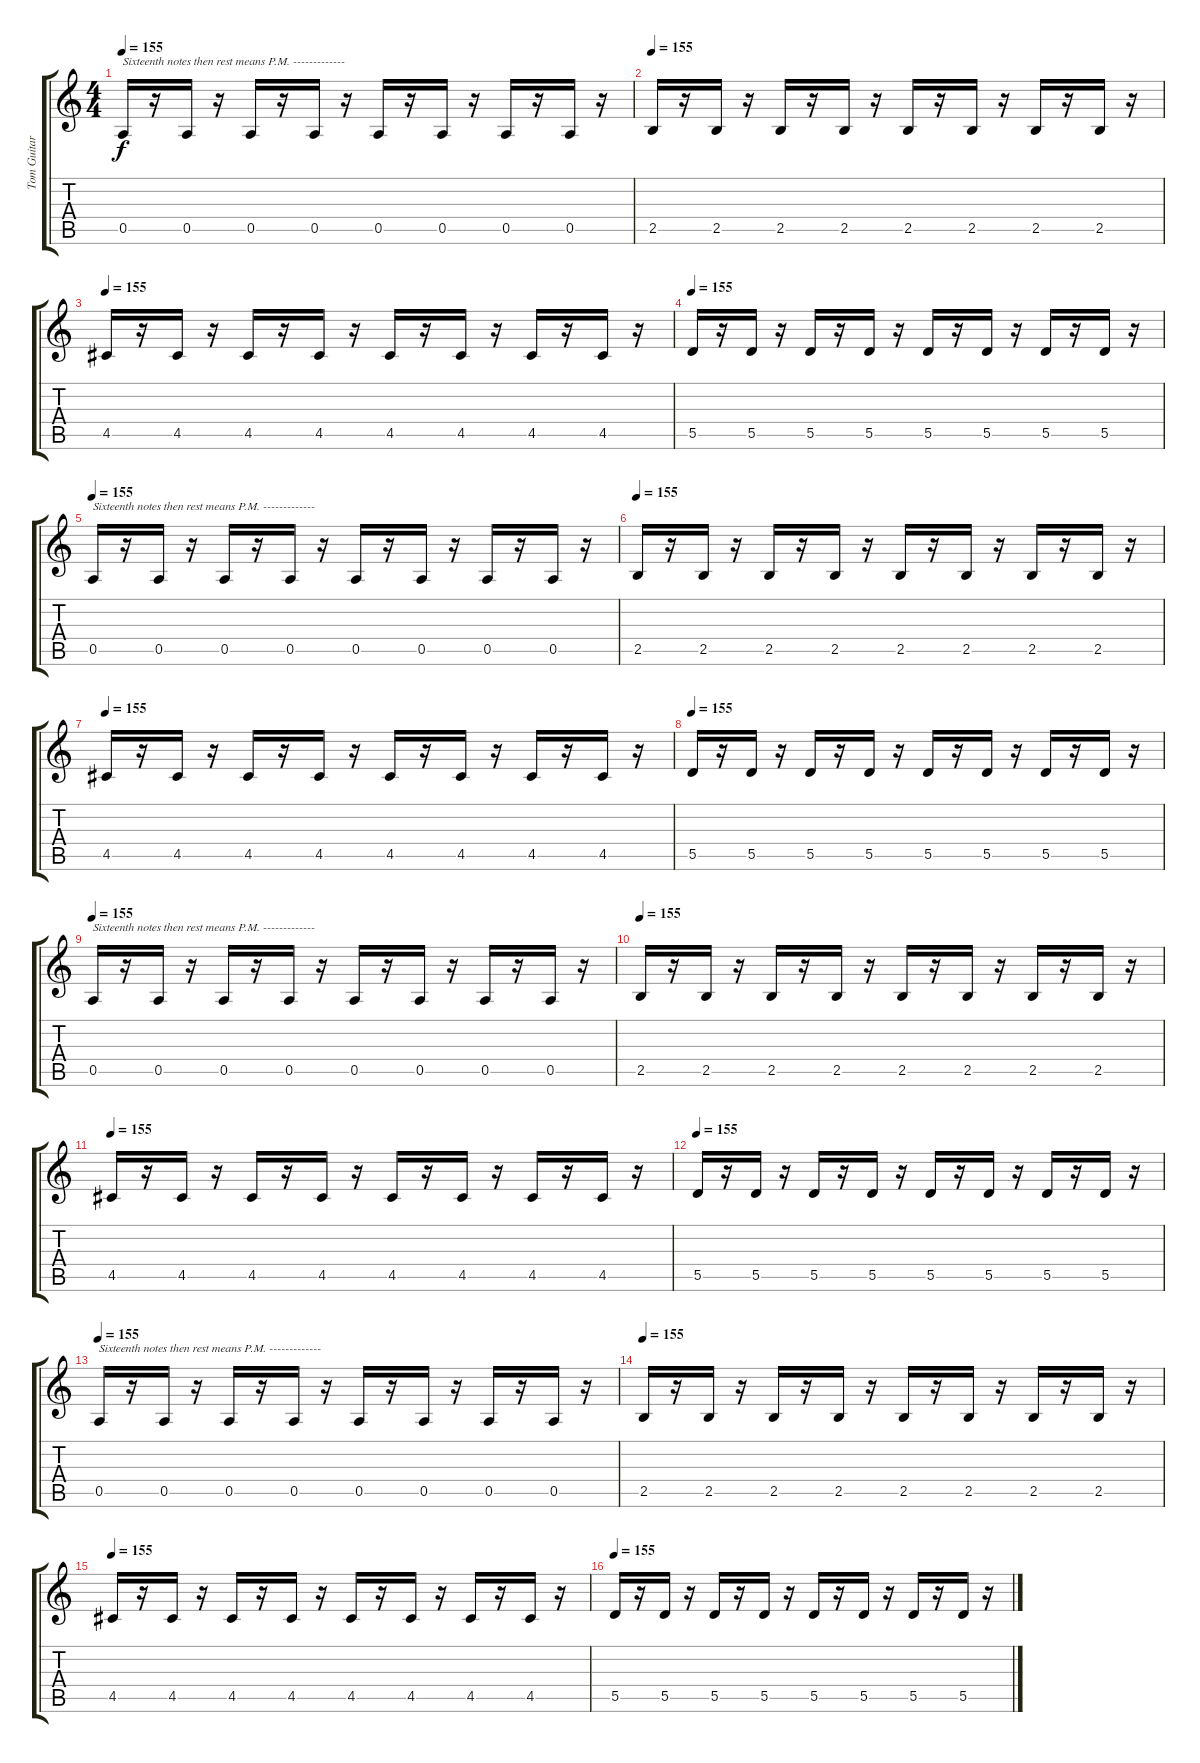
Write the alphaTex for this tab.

\track ("Tom Guitar 1" "Tom Guitar") {instrument distortionguitar}
\staff {score tabs}
\tuning (E4 B3 G3 D3 A2 E2) {hide}
\ts (4 4)
\tempo 155
\clef g2
\ks c
0.5.16{txt "Sixteenth notes then rest means P.M. -------------" dy f} r.16 0.5.16 r.16 0.5.16 r.16 0.5.16 r.16 0.5.16 r.16 0.5.16 r.16 0.5.16 r.16 0.5.16 r.16 |
\tempo 155
2.5.16 r.16 2.5.16 r.16 2.5.16 r.16 2.5.16 r.16 2.5.16 r.16 2.5.16 r.16 2.5.16 r.16 2.5.16 r.16 |
\tempo 155
4.5.16 r.16 4.5.16 r.16 4.5.16 r.16 4.5.16 r.16 4.5.16 r.16 4.5.16 r.16 4.5.16 r.16 4.5.16 r.16 |
\tempo 155
5.5.16 r.16 5.5.16 r.16 5.5.16 r.16 5.5.16 r.16 5.5.16 r.16 5.5.16 r.16 5.5.16 r.16 5.5.16 r.16 |
\tempo 155
0.5.16{txt "Sixteenth notes then rest means P.M. -------------"} r.16 0.5.16 r.16 0.5.16 r.16 0.5.16 r.16 0.5.16 r.16 0.5.16 r.16 0.5.16 r.16 0.5.16 r.16 |
\tempo 155
2.5.16 r.16 2.5.16 r.16 2.5.16 r.16 2.5.16 r.16 2.5.16 r.16 2.5.16 r.16 2.5.16 r.16 2.5.16 r.16 |
\tempo 155
4.5.16 r.16 4.5.16 r.16 4.5.16 r.16 4.5.16 r.16 4.5.16 r.16 4.5.16 r.16 4.5.16 r.16 4.5.16 r.16 |
\tempo 155
5.5.16 r.16 5.5.16 r.16 5.5.16 r.16 5.5.16 r.16 5.5.16 r.16 5.5.16 r.16 5.5.16 r.16 5.5.16 r.16 |
\tempo 155
0.5.16{txt "Sixteenth notes then rest means P.M. -------------"} r.16 0.5.16 r.16 0.5.16 r.16 0.5.16 r.16 0.5.16 r.16 0.5.16 r.16 0.5.16 r.16 0.5.16 r.16 |
\tempo 155
2.5.16 r.16 2.5.16 r.16 2.5.16 r.16 2.5.16 r.16 2.5.16 r.16 2.5.16 r.16 2.5.16 r.16 2.5.16 r.16 |
\tempo 155
4.5.16 r.16 4.5.16 r.16 4.5.16 r.16 4.5.16 r.16 4.5.16 r.16 4.5.16 r.16 4.5.16 r.16 4.5.16 r.16 |
\tempo 155
5.5.16 r.16 5.5.16 r.16 5.5.16 r.16 5.5.16 r.16 5.5.16 r.16 5.5.16 r.16 5.5.16 r.16 5.5.16 r.16 |
\tempo 155
0.5.16{txt "Sixteenth notes then rest means P.M. -------------"} r.16 0.5.16 r.16 0.5.16 r.16 0.5.16 r.16 0.5.16 r.16 0.5.16 r.16 0.5.16 r.16 0.5.16 r.16 |
\tempo 155
2.5.16 r.16 2.5.16 r.16 2.5.16 r.16 2.5.16 r.16 2.5.16 r.16 2.5.16 r.16 2.5.16 r.16 2.5.16 r.16 |
\tempo 155
4.5.16 r.16 4.5.16 r.16 4.5.16 r.16 4.5.16 r.16 4.5.16 r.16 4.5.16 r.16 4.5.16 r.16 4.5.16 r.16 |
\tempo 155
5.5.16 r.16 5.5.16 r.16 5.5.16 r.16 5.5.16 r.16 5.5.16 r.16 5.5.16 r.16 5.5.16 r.16 5.5.16 r.16
